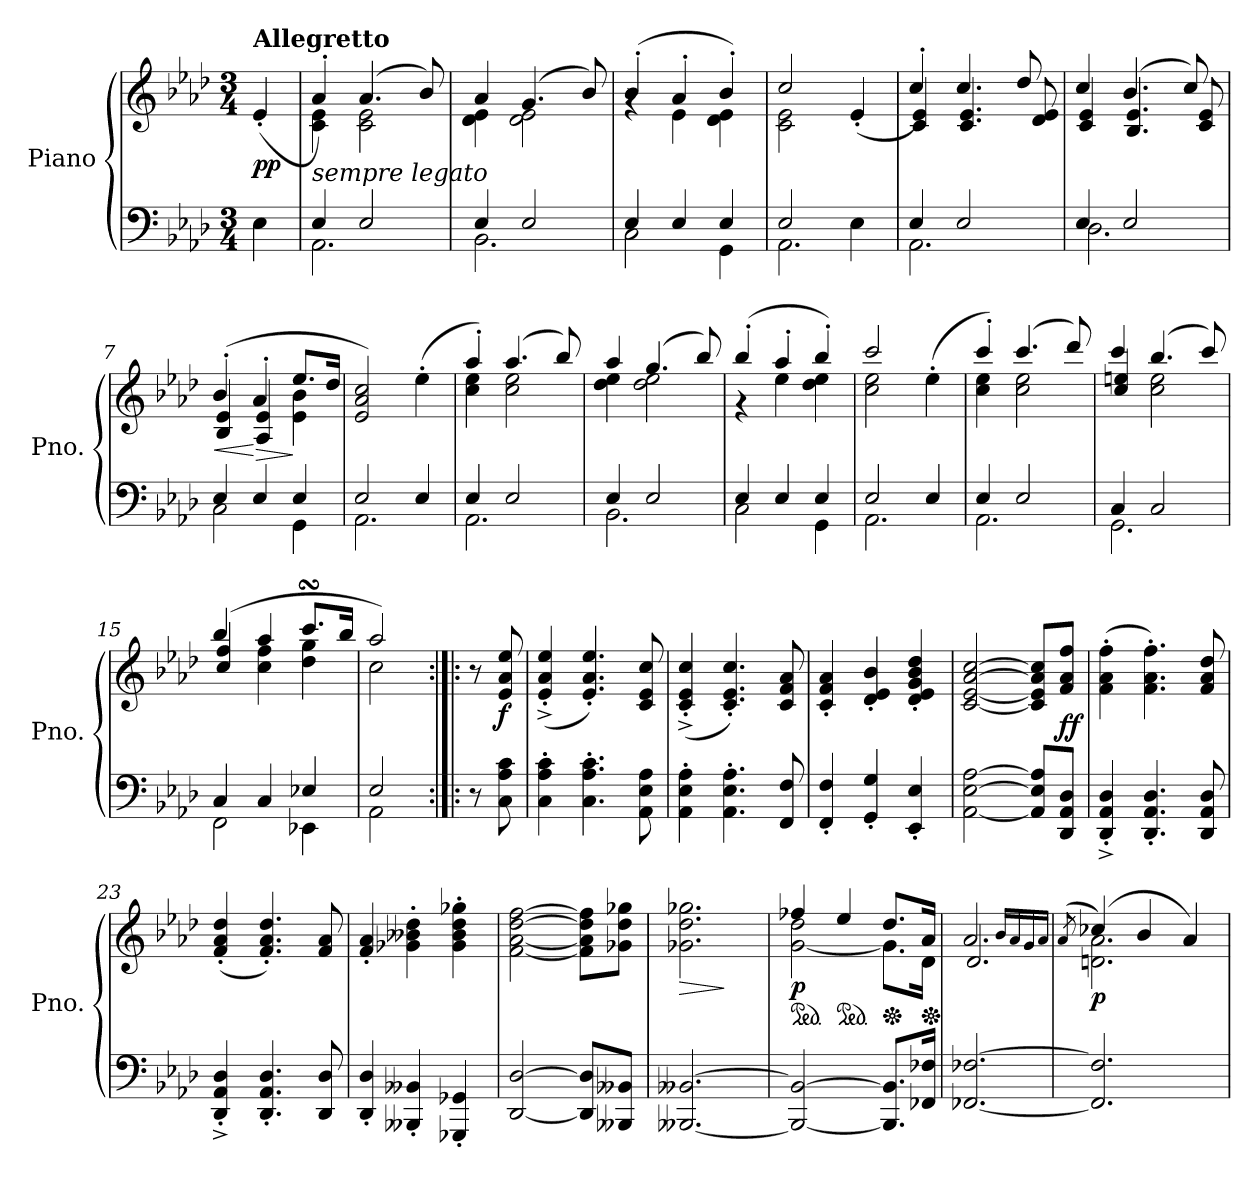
**kern	**kern	**dynam
*part1	*part1	*part1
*staff2	*staff1	*staff1/2
*I"Piano	*	*
*I'Pno.	*	*
*clefF4	*clefG2	*
*k[b-e-a-d-]	*k[b-e-a-d-]	*
*M3/4	*M3/4	*
=	=	=
!	!LO:TX:a:B:t=Allegretto	!
!	!	!LO:DY:b
4E-\	(>4e-'/	pp
=1	=1	=1
*^	*^	*
!	!	!LO:TX:b:i:t=sempre legato	!	!
4E-/	2.AA-\	4a-'/)	4c\ 4e-\	.
2E-/	.	(>4.a-/	2c\ 2e-\	.
.	.	8b-/)	.	.
=2	=2	=2	=2	=2
4E-/	2.BB-\	4a-/	4d-\ 4e-\	.
2E-/	.	(>4.g/	2d-\ 2e-\	.
.	.	8b-/)	.	.
=3	=3	=3	=3	=3
4E-/	2C\	(>4b-'/	4rg	.
4E-/	.	4a-'/	4e-\	.
4E-/	4GG\	4b-'/)	4d-\ 4e-\	.
=4	=4	=4	=4	=4
2E-/	2.AA-\	2cc/	2c\ 2e-\	.
4E-\	.	(<4e-'/	4ryy	.
=5	=5	=5	=5	=5
4E-/	2.AA-\	4cc'/)	4c/ 4e-/	.
2E-/	.	4.cc/	4.c/ 4.e-/	.
.	.	8dd-/	8d-/ 8e-/	.
=6	=6	=6	=6	=6
4E-/	2.D-\	4cc/	4c/ 4e-/	.
2E-/	.	(>4.b-/	4.B-/ 4.e-/	.
.	.	8cc/)	8c/ 8e-/	.
=7	=7	=7	=7	=7
!	!	!	!	!LO:HP:b
4E-/	2C\	(>4b-'/	4B-/ 4e-/	<
!	!	!	!	!LO:HP:n=1:b
4E-/	.	4a-'/	4A-/ 4e-/	[ >
4E-/	4GG\	8.ee-/L	4e-\ 4b-\	]
.	.	16dd-/Jk	.	.
*	*	*v	*v	*
=8	=8	=8	=8
2E-/	2.AA-\	2e-/ 2a-/ 2cc/)	.
4E-/	.	(>4ee-'\	.
!!LO:LB:g=z
=9	=9	=9	=9
*	*	*^	*
4E-/	2.AA-\	4aa-'/)	4cc\ 4ee-\	.
2E-/	.	(>4.aa-/	2cc\ 2ee-\	.
.	.	8bb-/)	.	.
=10	=10	=10	=10	=10
4E-/	2.BB-\	4aa-/	4dd-\ 4ee-\	.
2E-/	.	(>4.gg/	2dd-\ 2ee-\	.
.	.	8bb-/)	.	.
=11	=11	=11	=11	=11
4E-/	2C\	(>4bb-'/	4r	.
4E-/	.	4aa-'/	4ee-\	.
4E-/	4GG\	4bb-'/)	4dd-\ 4ee-\	.
=12	=12	=12	=12	=12
2E-/	2.AA-\	2ccc/	2cc\ 2ee-\	.
4E-/	.	(>4ee-'\	4ryy	.
=13	=13	=13	=13	=13
4E-/	2.AA-\	4ccc'/)	4cc\ 4ee-\	.
2E-/	.	(>4.ccc/	2cc\ 2ee-\	.
.	.	8ddd-/)	.	.
=14	=14	=14	=14	=14
4C/	2.GG\	4ccc/	4cc/ 4een/	.
2C/	.	(>4.bb-/	2cc\ 2ee\	.
.	.	8ccc/)	.	.
=15	=15	=15	=15	=15
4C/	2FF\	(>4bb-/	4cc/ 4ff/	.
4C/	.	4aa-/	4cc\ 4ff\	.
4E-X/	4EE-X\	8.cccsSsS/L	4dd-\ 4gg\	.
.	.	16bb-/Jk	.	.
=16	=16	=16	=16	=16
2E-/	2AA-\	2aa-/)	2cc\	.
*v	*v	*	*	*
*	*v	*v	*
=17:|!|:	=17:|!|:	=17:|!|:
8r	8r	.
!	!	!LO:DY:b
8C\ 8A-\ 8c\	8e-/ 8a-/ 8ee-/	f
=18	=18	=18
4C\' 4A-\' 4c\'	(<4e-/'^ 4a-/'^ 4ee-/'^	.
4.C\' 4.A-\' 4.c\'	4.e-/' 4.a-/' 4.ee-/')	.
8AA-\ 8E-\ 8A-\	8c/ 8e-/ 8cc/	.
!!LO:LB:g=z
=19	=19	=19
4AA-\' 4E-\' 4A-\'	(<4c/'^ 4e-/'^ 4cc/'^	.
4.AA-\' 4.E-\' 4.A-\'	4.c/' 4.e-/' 4.cc/')	.
8FF/ 8F/	8c/ 8f/ 8a-/	.
=20	=20	=20
4FF/' 4F/'	4c/' 4f/' 4a-/'	.
4GG/' 4G/'	4d-/' 4e-/' 4b-/'	.
4EE-/' 4E-/'	4d-/' 4e-/' 4g/' 4b-/' 4dd-/'	.
=21	=21	=21
[2AA-\ [2E-\ [2A-\	[2c/ [2e-/ [2a-/ [2cc/	.
8AA-/] 8E-/] 8A-/]L	8c/] 8e-/] 8a-/] 8cc/]L	.
!	!	!LO:DY:b
8DD-/ 8AA-/ 8D-/J	8f/ 8a-/ 8ff/J	ff
=22	=22	=22
4DD-/'^ 4AA-/'^ 4D-/'^	(>4f\' 4a-\' 4ff\'	.
4.DD-/' 4.AA-/' 4.D-/'	4.f\' 4.a-\' 4.ff\')	.
8DD-/ 8AA-/ 8D-/	8f/ 8a-/ 8dd-/	.
=23	=23	=23
4DD-/'^ 4AA-/'^ 4D-/'^	(<4f/' 4a-/' 4dd-/'	.
4.DD-/' 4.AA-/' 4.D-/'	4.f/' 4.a-/' 4.dd-/')	.
8DD-/ 8D-/	8f/ 8a-/	.
=24	=24	=24
4DD-/' 4D-/'	4f/' 4a-/'	.
4BBB--X/' 4BB--X/'	4g-X\' 4b--X\' 4dd-\'	.
4GGG-X/' 4GG-X/'	4g-\' 4b--\' 4dd-\' 4gg-X\'	.
=25	=25	=25
[2DD-/ [2D-/	[2f\ [2a-\ [2dd-\ [2ff\	.
8DD-/] 8D-/]L	8f\] 8a-\] 8dd-\] 8ff\]L	.
8BBB--X/ 8BB--X/J	8g-X\ 8dd-\ 8gg-X\J	.
=26	=26	=26
!	!	!LO:HP:b
!	!	!LO:DY:n=1:b
[2.BBB--X/ [2.BB--X/	2.g-X\ 2.dd-\ 2.gg-X\	> other-dynamics
.	.	]
=27	=27	=27
*	*ped	*
*	*^	*
!	!	!	!LO:DY:b
2BBB--/_ 2BB--/_	4ff-X/	[2g\ 2dd-\	p
*	*ped	*	*
.	4ee-/	.	.
*	*Xped	*	*
8.BBB--/] 8.BB--/]L	8.dd-/L	8.g\L]	.
*	*Xped	*	*
16FF-X/ 16F-X/Jk	16a-/Jk	16d-\Jk	.
=28	=28	=28	=28
!	!	!	!LO:DY:b
[2.FF-X/ [2.F-X/	2.a-/	2.d-/	other-dynamics
.	16qb-/LL	.	.
.	16qa-/	.	.
.	16qg/	.	.
.	16qa-/JJ	.	.
!!LO:LB:g=z	!!
=29	=29	=29	=29
.	(<8qa-/	.	.
!	!	!	!LO:DY:b
2.FF-/] 2.F-/]	(>4cc-X/)	2.dn\ 2.a-\	p
.	4b-/	.	.
.	4a-/)	.	.
*	*v	*v	*
=	=	=
*-	*-	*-
